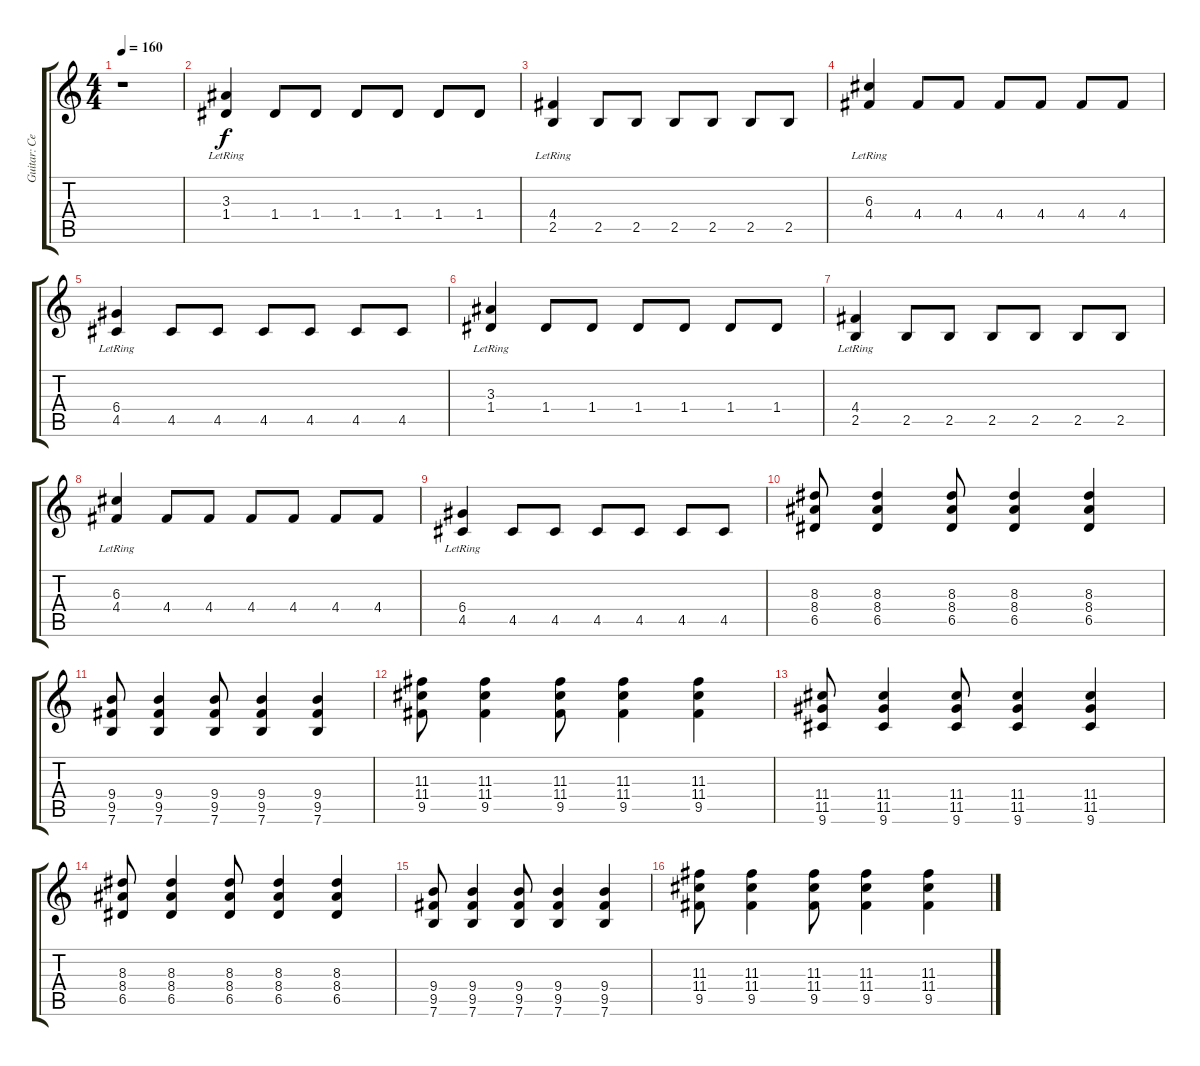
\track ("Guitar: Серёга" "Guitar: Се") {instrument distortionguitar}
\staff {score tabs}
\tuning (E4 B3 G3 D3 A2 E2) {hide}
\ts (4 4)
\tempo 160
\clef g2
\ks c
r.1{dy f} |
(3.3{lr} 1.4).4 1.4.8 1.4.8 1.4.8 1.4.8 1.4.8 1.4.8 |
(4.4{lr} 2.5).4 2.5.8 2.5.8 2.5.8 2.5.8 2.5.8 2.5.8 |
(6.3{lr} 4.4).4 4.4.8 4.4.8 4.4.8 4.4.8 4.4.8 4.4.8 |
(6.4{lr} 4.5).4 4.5.8 4.5.8 4.5.8 4.5.8 4.5.8 4.5.8 |
(3.3{lr} 1.4).4 1.4.8 1.4.8 1.4.8 1.4.8 1.4.8 1.4.8 |
(4.4{lr} 2.5).4 2.5.8 2.5.8 2.5.8 2.5.8 2.5.8 2.5.8 |
(6.3{lr} 4.4).4 4.4.8 4.4.8 4.4.8 4.4.8 4.4.8 4.4.8 |
(6.4{lr} 4.5).4 4.5.8 4.5.8 4.5.8 4.5.8 4.5.8 4.5.8 |
(8.3 8.4 6.5).8 (8.3 8.4 6.5).4 (8.3 8.4 6.5).8 (8.3 8.4 6.5).4 (8.3 8.4 6.5).4 |
(9.4 9.5 7.6).8 (9.4 9.5 7.6).4 (9.4 9.5 7.6).8 (9.4 9.5 7.6).4 (9.4 9.5 7.6).4 |
(11.3 11.4 9.5).8 (11.3 11.4 9.5).4 (11.3 11.4 9.5).8 (11.3 11.4 9.5).4 (11.3 11.4 9.5).4 |
(11.4 11.5 9.6).8 (11.4 11.5 9.6).4 (11.4 11.5 9.6).8 (11.4 11.5 9.6).4 (11.4 11.5 9.6).4 |
(8.3 8.4 6.5).8 (8.3 8.4 6.5).4 (8.3 8.4 6.5).8 (8.3 8.4 6.5).4 (8.3 8.4 6.5).4 |
(9.4 9.5 7.6).8 (9.4 9.5 7.6).4 (9.4 9.5 7.6).8 (9.4 9.5 7.6).4 (9.4 9.5 7.6).4 |
(11.3 11.4 9.5).8 (11.3 11.4 9.5).4 (11.3 11.4 9.5).8 (11.3 11.4 9.5).4 (11.3 11.4 9.5).4
